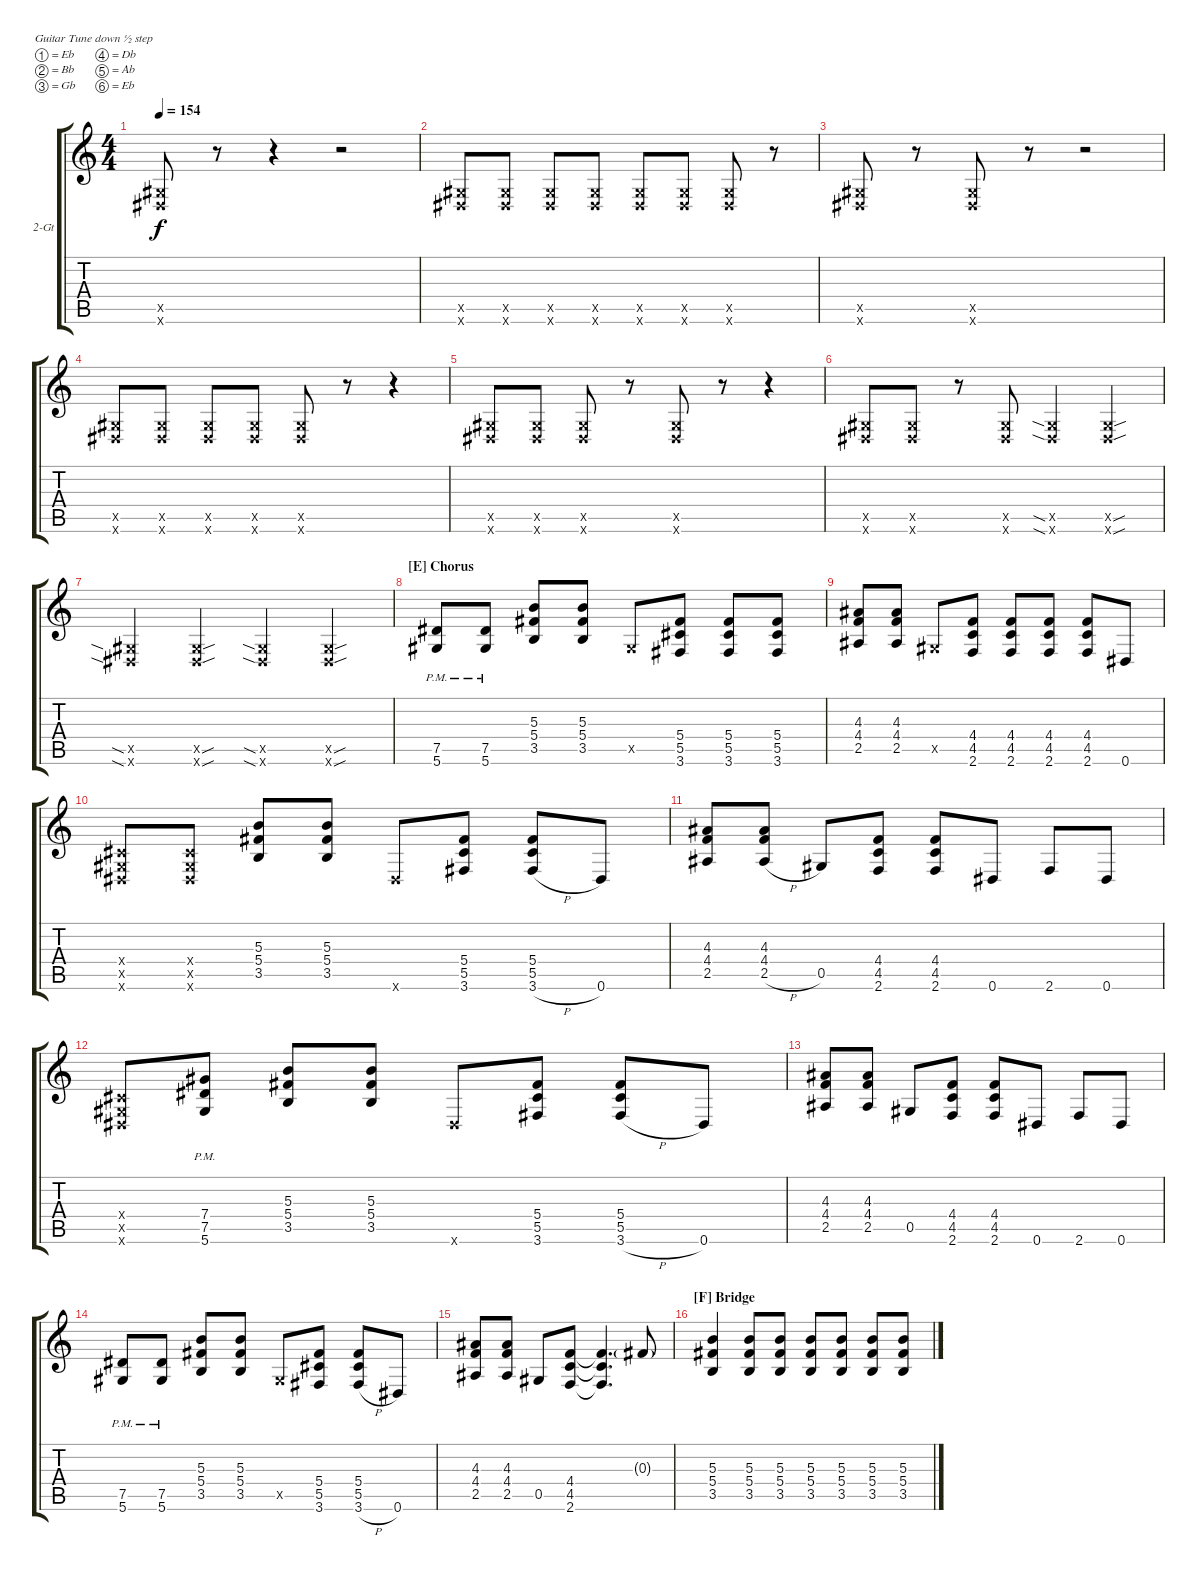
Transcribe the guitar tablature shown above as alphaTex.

\defaultSystemsLayout 4
\bracketExtendMode groupsimilarinstruments
\firstSystemTrackNameOrientation horizontal
\otherSystemsTrackNameOrientation horizontal
\track ("2 Guitar" "2-Gt") {instrument distortionguitar}
\staff {score tabs}
\tuning (Eb4 Bb3 Gb3 Db3 Ab2 Eb2)
\ts (4 4)
\tempo 154
\clef g2
\scale
1.03909
\ks c
(0.6{x} 0.5{x}).8{dy f} r.8 r.4 r.2 |
\scale
0.960908 (0.6{x} 0.5{x}).8 (0.6{x} 0.5{x}).8 (0.6{x} 0.5{x}).8 (0.6{x} 0.5{x}).8 (0.6{x} 0.5{x}).8 (0.6{x} 0.5{x}).8 (0.6{x} 0.5{x}).8 r.8 |
\scale
1.03909 (0.6{x} 0.5{x}).8 r.8 (0.6{x} 0.5{x}).8 r.8 r.2 |
\scale
0.960908 (0.6{x} 0.5{x}).8 (0.6{x} 0.5{x}).8 (0.6{x} 0.5{x}).8 (0.6{x} 0.5{x}).8 (0.6{x} 0.5{x}).8 r.8 r.4 |
\scale
1.03909 (0.6{x} 0.5{x}).8 (0.6{x} 0.5{x}).8 (0.6{x} 0.5{x}).8 r.8 (0.6{x} 0.5{x}).8 r.8 r.4 |
\scale
0.960908 (0.6{x} 0.5{x}).8 (0.6{x} 0.5{x}).8 r.8 (0.6{x} 0.5{x}).8 (0.6{sia x} 0.5{sia x}).4 (0.6{sou x} 0.5{sou x}).4 |
\scale
1.03909 (0.6{sia x} 0.5{sia x}).4 (0.6{sou x} 0.5{sou x}).4 (0.6{sia x} 0.5{sia x}).4 (0.6{sou x} 0.5{sou x}).4 |
\section ("E" "Chorus")
\scale
0.960908 (5.6{pm} 7.5{pm}).8 (5.6{pm} 7.5{pm}).8 (3.5 5.4 5.3).8 (3.5 5.4 5.3).8 0.5{x}.8 (3.6 5.5 5.4).8 (3.6 5.5 5.4).8 (3.6 5.5 5.4).8 |
\scale
1.03909 (2.5 4.4 4.3).8 (4.4 4.3 2.5).8 0.5{x}.8 (2.6 4.5 4.4).8 (2.6 4.5 4.4).8 (2.6 4.5 4.4).8 (2.6 4.5 4.4).8 0.6.8 |
\scale
0.960908 (0.6{x} 0.5{x} 0.4{x}).8 (0.6{x} 0.5{x} 0.4{x}).8 (3.5 5.4 5.3).8 (3.5 5.4 5.3).8 0.6{x}.8 (3.6 5.5 5.4).8 (3.6{h} 5.5 5.4).8 0.6.8 |
\scale
1.03909 (2.5 4.4 4.3).8 (2.5{h} 4.4 4.3).8 0.5.8 (2.6 4.4 4.5).8 (2.6 4.5 4.4).8 0.6.8 2.6.8 0.6.8 |
\scale
0.960908 (0.6{x} 0.5{x} 0.4{x}).8 (5.6{pm} 7.5{pm} 7.4{pm}).8 (3.5 5.4 5.3).8 (3.5 5.4 5.3).8 0.6{x}.8 (3.6 5.5 5.4).8 (3.6{h} 5.5 5.4).8 0.6.8 |
\scale
1.03909 (2.5 4.4 4.3).8 (4.4 4.3 2.5).8 0.5.8 (2.6 4.5 4.4).8 (2.6 4.5 4.4).8 0.6.8 2.6.8 0.6.8 |
\scale
0.960908 (5.6{pm} 7.5{pm}).8 (5.6{pm} 7.5{pm}).8 (3.5 5.4 5.3).8 (3.5 5.4 5.3).8 0.5{x}.8 (3.6 5.5 5.4).8 (5.4 5.5 3.6{h}).8 0.6.8 |
\scale
1.03909 (2.5 4.4 4.3).8 (2.5 4.4 4.3).8 0.5.8 (2.6 4.5 4.4).8 (2.6{t} 4.5{t} 4.4{t}).4{d} 0.3{g}.8 |
\section ("F" "Bridge")
\scale
0.960908 (3.5 5.4 5.3).4 (3.5 5.4 5.3).8 (3.5 5.3 5.4).8 (3.5 5.4 5.3).8 (3.5 5.4 5.3).8 (3.5 5.4 5.3).8 (3.5 5.4 5.3).8
